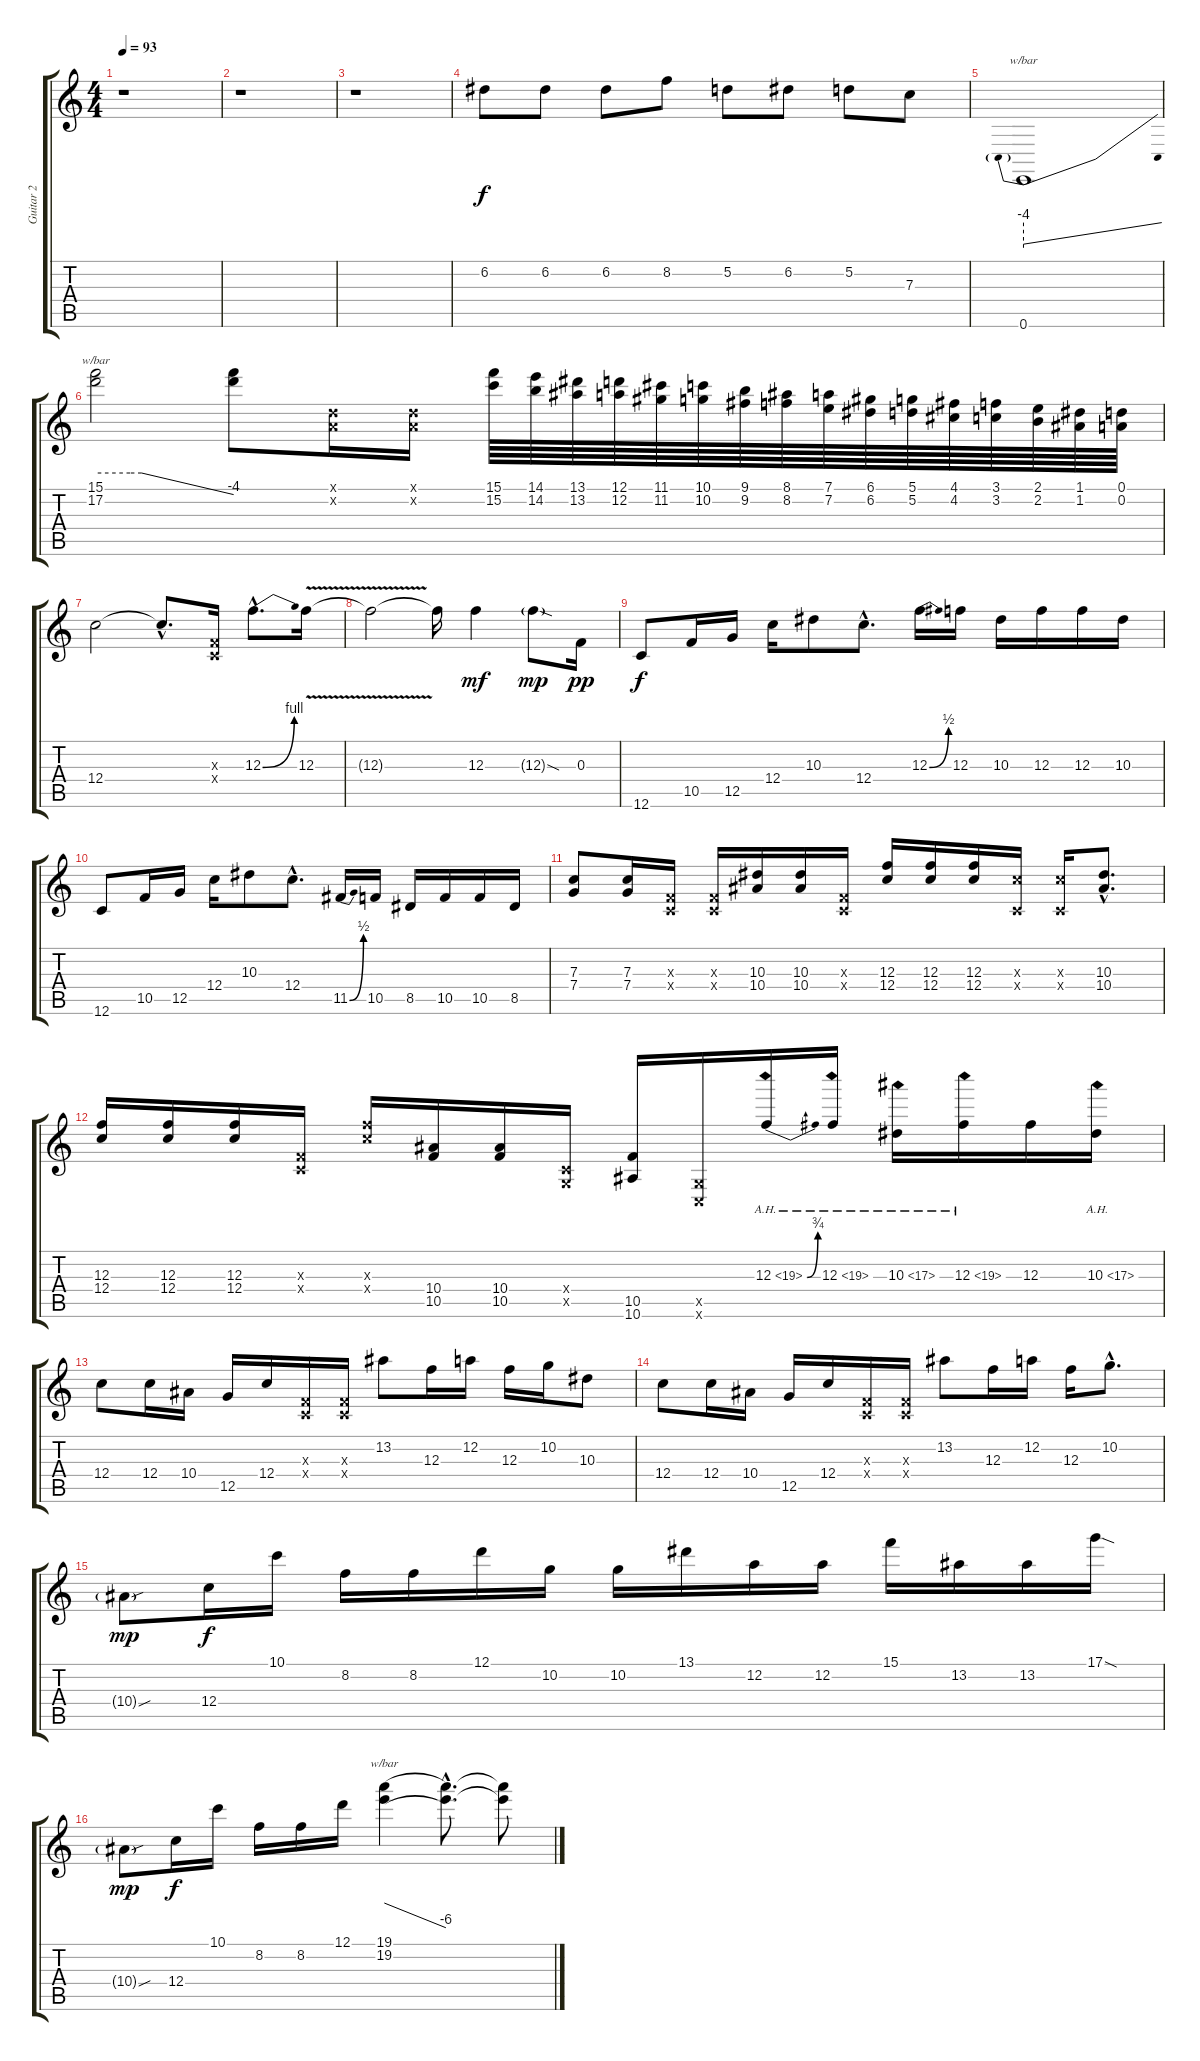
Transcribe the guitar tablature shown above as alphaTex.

\track ("Guitar 2" "Guitar 2") {instrument distortionguitar}
\staff {score tabs}
\tuning (D4 A3 F3 C3 G2 C2) {hide}
\ts (4 4)
\tempo 93
\clef g2
\ks c
r.1{dy f} |
r.1 |
r.1 |
6.2.8{volume 11} 6.2.8 6.2.8 8.2.8 5.2.8 6.2.8 5.2.8 7.3.8 |
0.6.1{tbe (predivedive default 0 -16 60 0)} |
(15.1 17.2).2{tbe (custom default 0 0 15 0 20 0 60 -16) volume 13} (15.1{t} 17.2{t}).8 (0.1{x} 0.2{x}).16 (0.1{x} 0.2{x}).16 (15.1 15.2).64{instrument guitarfretnoise} (14.1 14.2).64 (13.1 13.2).64 (12.1 12.2).64 (11.1 11.2).64 (10.1 10.2).64 (9.1 9.2).64 (8.1 8.2).64 (7.1 7.2).64 (6.1 6.2).64 (5.1 5.2).64 (4.1 4.2).64 (3.1 3.2).64 (2.1 2.2).64 (1.1 1.2).64 (0.1 0.2).64 |
12.4.2{volume 14 instrument distortionguitar} 12.4{hac t}.8{d} (0.3{x} 0.4{x}).16 12.3{be (bend 0 0 60 4) hac}.8{d} 12.3{v}.16 |
12.3{t}.2 12.3{t}.16 12.3.4{dy mf} 12.3{sod g}.8{dy mp} 0.3.16{dy pp} |
12.6.8{dy f volume 13} 10.5.16 12.5.16 12.4.16 10.3.8 12.4{hac}.8{d} 12.3{be (bend 0 0 60 2)}.16 12.3.16 10.3.16 12.3.16 12.3.16 10.3.16 |
12.6.8 10.5.16 12.5.16 12.4.16 10.3.8 12.4{hac}.8{d} 11.5{be (bend 0 0 60 2)}.16 10.5.16 8.5.16 10.5.16 10.5.16 8.5.16 |
(7.3 7.4).8 (7.3 7.4).16 (0.3{x} 0.4{x}).16 (0.3{x} 0.4{x}).16 (10.3 10.4).16 (10.3 10.4).16 (0.3{x} 0.4{x}).16 (12.3 12.4).16 (12.3 12.4).16 (12.3 12.4).16 (7.3{x} 0.4{x}).16 (7.3{x} 0.4{x}).16 (10.3{hac} 10.4{hac}).8{d} |
(12.3 12.4).16 (12.3 12.4).16 (12.3 12.4).16 (0.3{x} 0.4{x}).16 (12.3{x} 12.4{x}).16 (10.4 10.5).16 (10.4 10.5).16 (0.4{x} 0.5{x}).16 (10.5 10.6).16 (0.5{x} 0.6{x}).16 12.3{be (bend 0 0 60 3) ah 7}.16 12.3{ah 7}.16 10.3{ah 7}.16 12.3{ah 7}.16 12.3.16 10.3{ah 7}.16 |
12.4.8 12.4.16 10.4.16 12.5.16 12.4.16 (0.3{x} 0.4{x}).16 (0.3{x} 0.4{x}).16 13.2.8 12.3.16 12.2.16 12.3.16 10.2.16 10.3.8 |
12.4.8 12.4.16 10.4.16 12.5.16 12.4.16 (0.3{x} 0.4{x}).16 (0.3{x} 0.4{x}).16 13.2.8 12.3.16 12.2.16 12.3.16 10.2{hac}.8{d} |
10.4{sou g}.8{dy mp} 12.4.16{dy f} 10.1.16 8.2.16 8.2.16 12.1.16 10.2.16 10.2.16 13.1.16 12.2.16 12.2.16 15.1.16 13.2.16 13.2.16 17.1{sod}.16 |
10.4{sou g}.8{dy mp} 12.4.16{dy f} 10.1.16 8.2.16 8.2.16 12.1.16 (19.1 19.2).4{tbe (dive default 0 0 60 -24)} (19.1{hac t} 19.2{hac t}).8{d} (19.1{t} 19.2{t}).8
